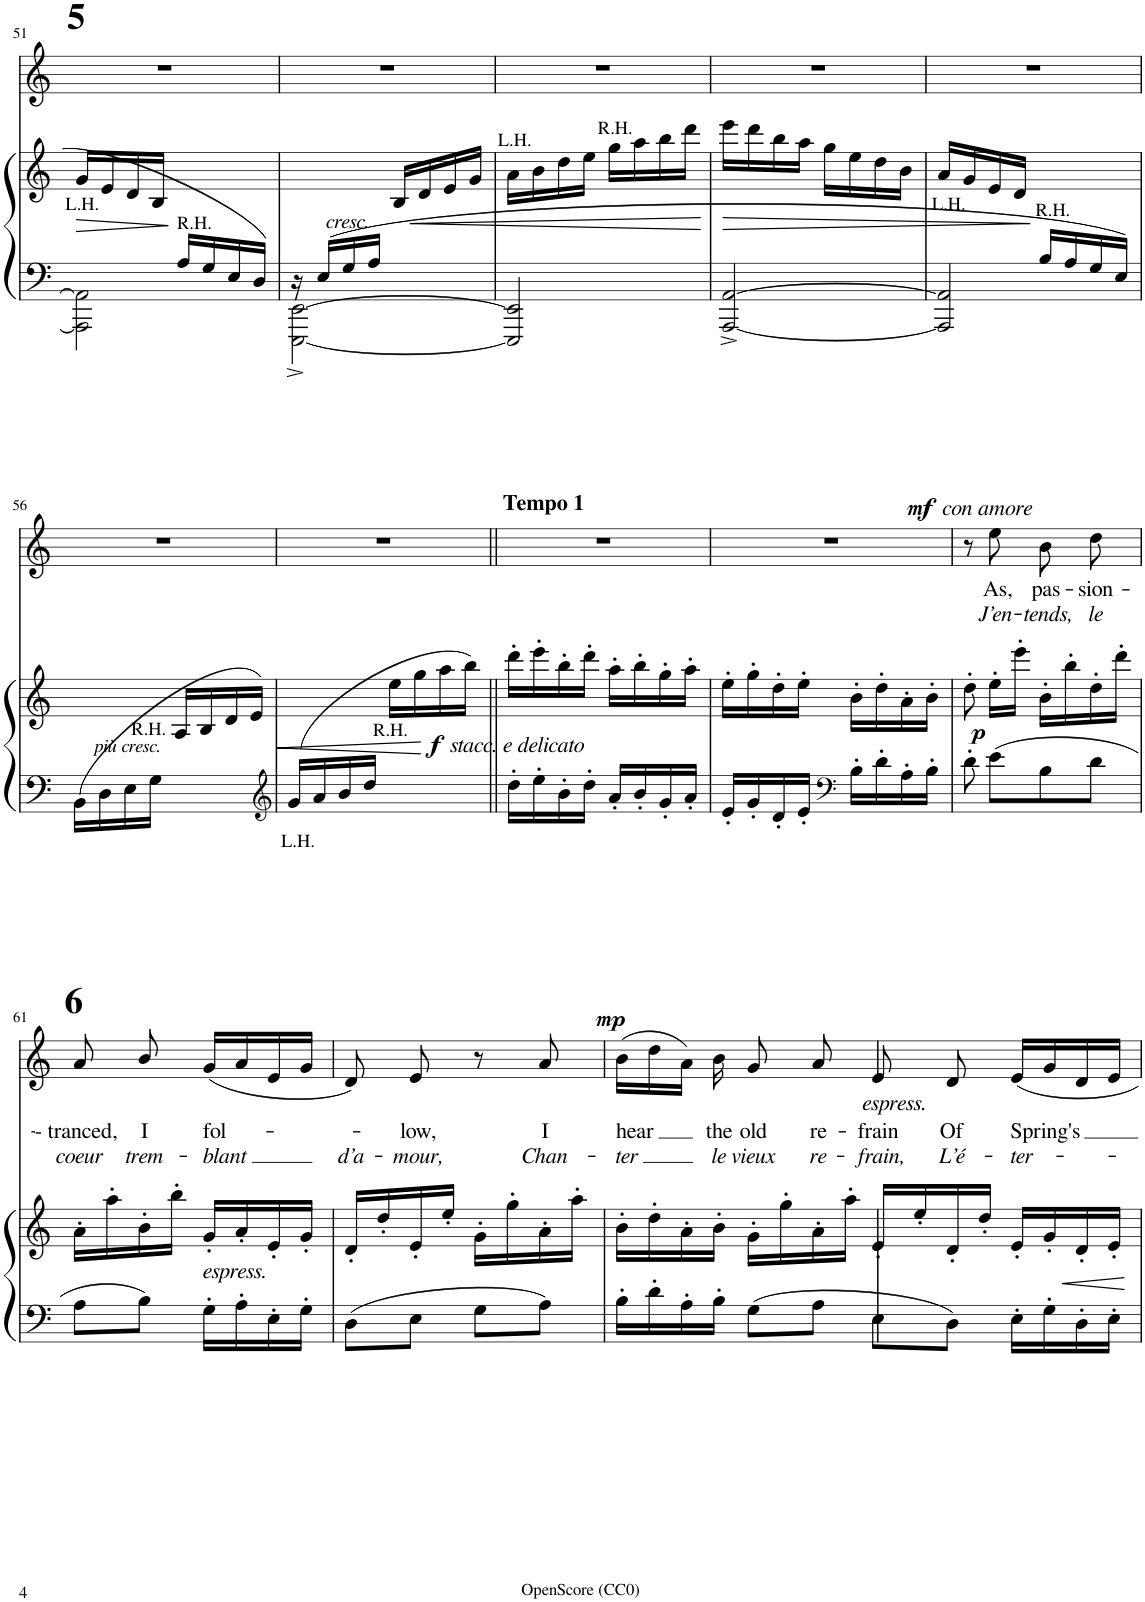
**kern	**kern	**dynam	**kern	**text	**text	**dynam
*part2	*part2	*part2	*part1	*part1	*part1	*part1
*staff3	*staff2	*staff2/3	*staff1	*staff1	*staff1	*staff1
*I"Piano	*	*	*I"Voice	*	*	*
*I'Pno	*	*	*	*	*	*
!!LO:PB:g=z
*clefF4	*clefG2	*	*clefG2	*	*	*
*k[]	*k[]	*	*k[]	*	*	*
*M2/4	*M2/4	*	*M2/4	*	*	*
!!LO:REH:place=s1:a:B:cj:enc=none:fs=20:t=5
=51	=51	=51	=51	=51	=51	=51
*^	*	*	*	*	*	*
!	!	!LO:TX:b:t=L.H.	!	!	!	!	!
!	!	!	!LO:HP:b	!	!	!	!
4ryy	2AAA\] 2AA\]	16g/LL	>	2r	.	.	.
.	.	16e/	.	.	.	.	.
.	.	16d/	.	.	.	.	.
.	.	16B/JJ	.	.	.	.	.
!	!	!LO:TX:b:t=R.H.	!	!	!	!	!
16A/LL	.	4ryy	]	.	.	.	.
16G/	.	.	.	.	.	.	.
16E/	.	.	.	.	.	.	.
16D/JJ	.	.	.	.	.	.	.
=52	=52	=52	=52	=52	=52	=52	=52
16ryy	[2EEE\^< [2EE\^<	16r	.	2r	.	.	.
!	!	!LO:TX:b:i:t=cresc.	!	!	!	!	!
!	!	!	!LO:HP:b=2	!	!	!	!
16E/LL	.	8.ryy	<	.	.	.	.
16G/	.	.	.	.	.	.	.
16A/JJ	.	.	.	.	.	.	.
4ryy	.	16B/LL	.	.	.	.	.
.	.	16d/	.	.	.	.	.
.	.	16e/	.	.	.	.	.
.	.	16g/JJ	.	.	.	.	.
*v	*v	*	*	*	*	*	*
=53	=53	=53	=53	=53	=53	=53
!	!LO:TX:a:t=L.H.	!	!	!	!	!
2EEE/] 2EE/]	16a\LL	.	2r	.	.	.
.	16b\	.	.	.	.	.
.	16dd\	.	.	.	.	.
.	16ee\JJ	.	.	.	.	.
!	!LO:TX:a:t=R.H.	!	!	!	!	!
.	16gg\LL	.	.	.	.	.
.	16aa\	.	.	.	.	.
.	16bb\	.	.	.	.	.
.	16ddd\JJ	.	.	.	.	.
.	.	[	.	.	.	.
=54	=54	=54	=54	=54	=54	=54
!	!	!LO:HP:b	!	!	!	!
[2AAA/^ [2AA/^	16eee\LL	>	2r	.	.	.
.	16ddd\	.	.	.	.	.
.	16bb\	.	.	.	.	.
.	16aa\JJ	.	.	.	.	.
.	16gg\LL	.	.	.	.	.
.	16ee\	.	.	.	.	.
.	16dd\	.	.	.	.	.
.	16b\JJ	.	.	.	.	.
=55	=55	=55	=55	=55	=55	=55
*^	*	*	*	*	*	*
!	!	!LO:TX:b:t=L.H.	!	!	!	!	!
4ryy	2AAA/] 2AA/]	16a/LL	.	2r	.	.	.
.	.	16g/	.	.	.	.	.
.	.	16e/	.	.	.	.	.
.	.	16d/JJ	.	.	.	.	.
!	!	!LO:TX:b:t=R.H.	!	!	!	!	!
16B/LL	.	4ryy	]	.	.	.	.
16A/	.	.	.	.	.	.	.
16G/	.	.	.	.	.	.	.
16E/JJ	.	.	.	.	.	.	.
!!LO:LB:g=z
=56	=56	=56	=56	=56	=56	=56	=56
(>16BB\LL	2ryy	16ryy	.	2r	.	.	.
!	!	!LO:TX:b:i:t=più cresc.	!	!	!	!	!
!	!	!	!LO:HP:b=2	!	!	!	!
16D\	.	8.ryy	<	.	.	.	.
16E\	.	.	.	.	.	.	.
16G\JJ	.	.	.	.	.	.	.
!	!	!LO:TX:b:t=R.H.	!	!	!	!	!
4ryy	.	16A/LL	.	.	.	.	.
.	.	16B/	.	.	.	.	.
.	.	16d/	.	.	.	.	.
.	.	16e/JJ)	.	.	.	.	.
=57	=57	=57	=57	=57	=57	=57	=57
*clefG2	*	*	*	*	*	*	*
!	!	!LO:TX:b:t=L.H.	!	!	!	!	!
(16g/LL	2ryy	4ryy	.	2r	.	.	.
16a/	.	.	.	.	.	.	.
16b/	.	.	.	.	.	.	.
16dd/JJ	.	.	.	.	.	.	.
!	!	!LO:TX:b:t=R.H.	!	!	!	!	!
4ryy	.	16ee\LL	.	.	.	.	.
.	.	16gg\	.	.	.	.	.
.	.	16aa\	.	.	.	.	.
.	.	16bb;<\JJ)	.	.	.	.	.
*v	*v	*	*	*	*	*	*
.	.	[	.	.	.	.
=58||	=58||	=58||	=58||	=58||	=58||	=58||
!	!	!	!LO:TX:a:B:t=Tempo 1	!	!	!
!	!	!LO:DY:b	!	!	!	!
!	!	!LO:DY:n=1:b	!	!	!	!
16dd'\LL	16ddd'\LL	f other-dynamics	2r	.	.	.
16ee'\	16eee'\	.	.	.	.	.
16b'\	16bb'\	.	.	.	.	.
16dd'\JJ	16ddd'\JJ	.	.	.	.	.
16a'/LL	16aa'\LL	.	.	.	.	.
16b'/	16bb'\	.	.	.	.	.
16g'/	16gg'\	.	.	.	.	.
16a'/JJ	16aa'\JJ	.	.	.	.	.
=59	=59	=59	=59	=59	=59	=59
16e'/LL	16ee'\LL	.	2r	.	.	.
16g'/	16gg'\	.	.	.	.	.
16d'/	16dd'\	.	.	.	.	.
16e'/JJ	16ee'\JJ	.	.	.	.	.
*clefF4	*	*	*	*	*	*
16B'\LL	16b'\LL	.	.	.	.	.
16d'\	16dd'\	.	.	.	.	.
16A'\	16a'\	.	.	.	.	.
16B'\JJ	16b'\JJ	.	.	.	.	.
=60	=60	=60	=60	=60	=60	=60
8d'\	8dd'\	.	8r	.	.	.
!	!	!LO:DY:b	!	!LO:LY:b	!LO:LY:b	!LO:DY:a
!	!	!	!	!	!	!LO:DY:n=1:a
8e\L	16ee'\LL	p	8ee\	As,	J’en-	mf other-dynamics
.	16eee'\JJ	.	.	.	.	.
!	!	!	!	!LO:LY:b	!LO:LY:b	!
8B\	16b'\LL	.	8b\	pas-	-tends,	.
.	16bb'\	.	.	.	.	.
!	!	!	!	!LO:LY:b	!LO:LY:b	!
8d\J	16dd'\	.	8dd\	-sion-	le	.
.	16ddd'\JJ	.	.	.	.	.
!!LO:LB:g=z
!!LO:REH:place=s1:a:B:cj:enc=none:fs=20:t=6
=61	=61	=61	=61	=61	=61	=61
!	!	!	!	!LO:LY:b	!LO:LY:b	!
8A\L	16a'\LL	.	8a/	-- tranced,	coeur	.
.	16aa'\	.	.	.	.	.
!	!	!	!	!LO:LY:b	!LO:LY:b	!
8B\J	16b'\	.	8b/	I	trem-	.
.	16bb'\JJ	.	.	.	.	.
!	!LO:TX:b:i:t=espress.	!	!	!	!	!
!	!	!	!	!LO:LY:b	!LO:LY:b	!
16G'\LL	16g'/LL	.	(16g/LL	fol-	-blant	.
16A'\	16a'/	.	16a/	.	.	.
16E'\	16e'/	.	16e/	.	.	.
16G'\JJ	16g'/JJ	.	16g/JJ	.	.	.
=62	=62	=62	=62	=62	=62	=62
!	!	!	!	!	!LO:LY:b	!
8D\L	16d'/LL	.	8d/)	.	d’a-	.
.	16dd'/	.	.	.	.	.
!	!	!	!	!LO:LY:b	!LO:LY:b	!
8E\J	16e'/	.	8e/	-low,	-mour,	.
.	16ee'/JJ	.	.	.	.	.
8G\L	16g'\LL	.	8r	.	.	.
.	16gg'\	.	.	.	.	.
!	!	!	!	!LO:LY:b	!LO:LY:b	!
8A\J	16a'\	.	8a/	I	Chan-	.
.	16aa'\JJ	.	.	.	.	.
=63	=63	=63	=63	=63	=63	=63
!	!	!	!	!LO:LY:b	!LO:LY:b	!LO:DY:a
16B'\LL	16b'\LL	.	(16b\LL	hear	-ter	mp
16d'\	16dd'\	.	16dd\	.	.	.
16A'\	16a'\	.	16a\JJ)	.	.	.
!	!	!	!	!LO:LY:b	!LO:LY:b	!
16B'\JJ	16b'\JJ	.	16b\	the	le	.
!	!	!	!	!LO:LY:b	!LO:LY:b	!
8G\L	16g'\LL	.	8g/	old	vieux	.
.	16gg'\	.	.	.	.	.
!	!	!	!	!LO:LY:b	!LO:LY:b	!
8A\J	16a'\	.	8a/	re-	re-	.
.	16aa'\JJ	.	.	.	.	.
=64	=64	=64	=64	=64	=64	=64
!	!	!	!LO:TX:b:i:t=espress.	!	!	!
!	!	!	!	!LO:LY:b	!LO:LY:b	!
8E\L	16e'/LL	.	8e/	-frain	-frain,	.
.	16ee'/	.	.	.	.	.
!	!	!	!	!LO:LY:b	!LO:LY:b	!
8D\J	16d'/	.	8d/	Of	L’é-	.
.	16dd'/JJ	.	.	.	.	.
!	!	!	!	!LO:LY:b	!LO:LY:b	!
16E'\LL	16e'/LL	.	16e/LL	Spring's	-ter-	.
16G'\	16g'/	.	16g/	.	.	.
16D'\	16d'/	.	16d/	.	.	.
16E'\JJ	16e'/JJ	.	16e/JJ	.	.	.
=	=	=	=	=	=	=
*-	*-	*-	*-	*-	*-	*-
